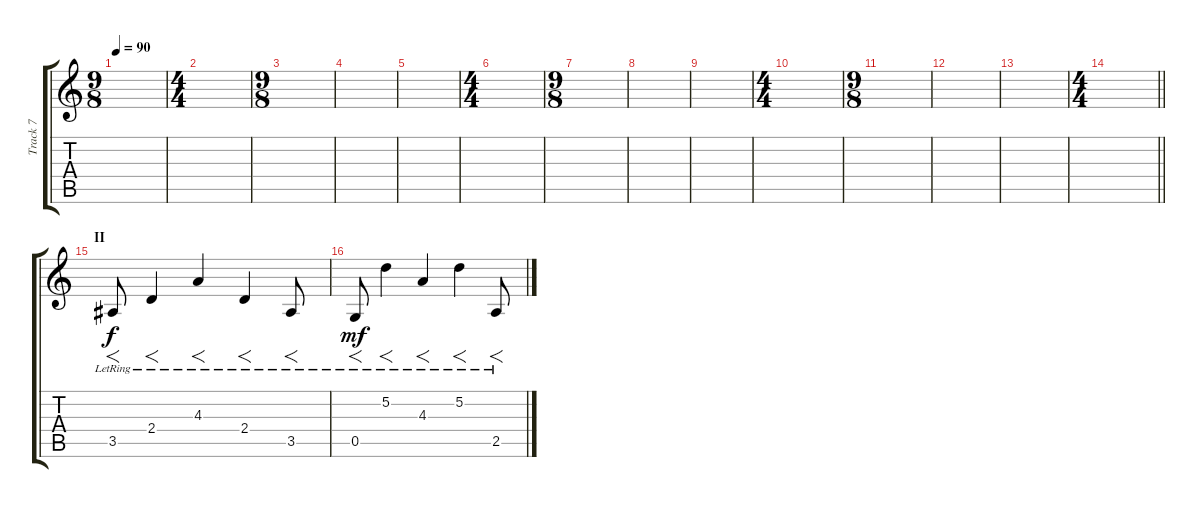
\track ("Track 7" "Track 7") {instrument electricguitarjazz}
\staff {score tabs}
\tuning (D4 A3 F3 C3 G2 D2) {hide}
\ts (9 8)
\tempo 90
\clef g2
\ks c
|
\ts (4 4)
|
\ts (9 8)
|
|
|
\ts (4 4)
|
\ts (9 8)
|
|
|
\ts (4 4)
|
\ts (9 8)
|
|
|
\ts (4 4)
\barLineRight lightlight
|
\section ("" "II")
3.5{lr}.8{f} 2.4{lr}.4{f} 4.3{lr}.4{f} 2.4{lr}.4{f} 3.5{lr}.8{f} |
0.5{lr}.8{f dy mf} 5.2{lr}.4{f} 4.3{lr}.4{f} 5.2{lr}.4{f} 2.5{lr}.8{f}
